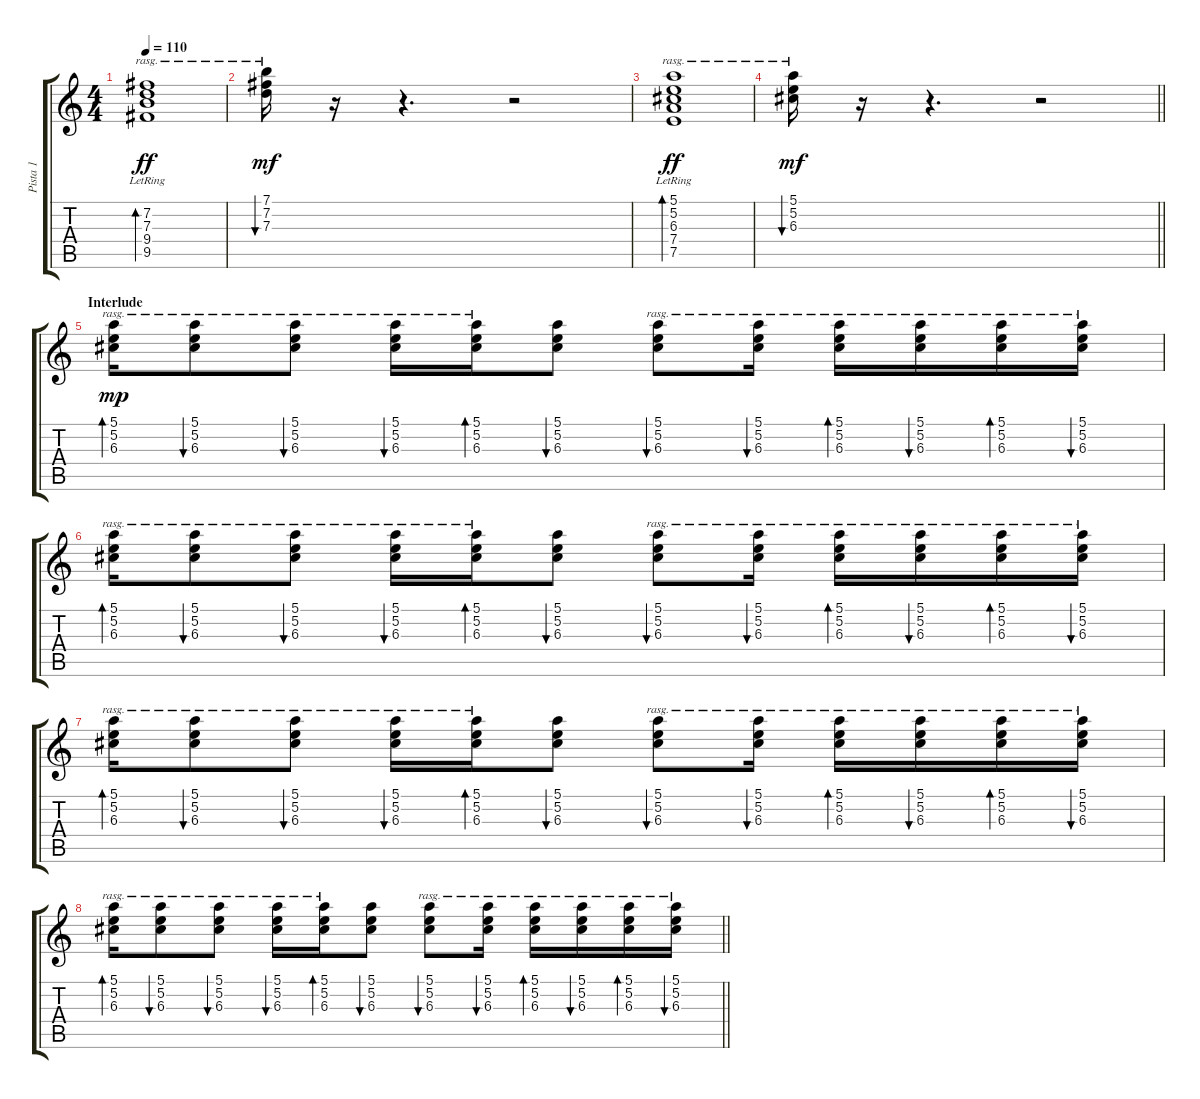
\track ("Pista 1" "Pista 1") {instrument electricguitarjazz}
\staff {score tabs}
\tuning (E4 B3 G3 D3 A2 E2) {hide}
\ts (4 4)
\tempo 110
\clef g2
\ks c
(7.2{lr} 7.3{lr} 9.4 9.5).1{bd 480 rasg ii dy ff} |
(7.1 7.2 7.3).16{bu 240 rasg ii dy mf} r.16 r.4{d} r.2 |
(5.1{lr} 5.2{lr} 6.3{lr} 7.4{lr} 7.5{lr}).1{bd 480 rasg ii dy ff} |
\barLineRight lightlight
(5.1 5.2 6.3).16{bu 60 rasg ii dy mf} r.16 r.4{d} r.2 |
\section ("" "Interlude")
(5.1 5.2 6.3).16{bd 60 rasg ii dy mp instrument distortionguitar} (5.1 5.2 6.3).8{bu 120 rasg ii} (5.1 5.2 6.3).8{bu 120 rasg ii} (5.1 5.2 6.3).16{bu 60 rasg ii} (5.1 5.2 6.3).16{bd 240 rasg ii} (5.1 5.2 6.3).8{bu 60} (5.1 5.2 6.3).8{bu 120 rasg ii} (5.1 5.2 6.3).16{bu 60 rasg ii} (5.1 5.2 6.3).16{bd 240 rasg ii} (5.1 5.2 6.3).16{bu 120 rasg ii} (5.1 5.2 6.3).16{bd 240 rasg ii} (5.1 5.2 6.3).16{bu 120 rasg ii} |
(5.1 5.2 6.3).16{bd 60 rasg ii} (5.1 5.2 6.3).8{bu 120 rasg ii} (5.1 5.2 6.3).8{bu 120 rasg ii} (5.1 5.2 6.3).16{bu 60 rasg ii} (5.1 5.2 6.3).16{bd 240 rasg ii} (5.1 5.2 6.3).8{bu 60} (5.1 5.2 6.3).8{bu 120 rasg ii} (5.1 5.2 6.3).16{bu 60 rasg ii} (5.1 5.2 6.3).16{bd 240 rasg ii} (5.1 5.2 6.3).16{bu 120 rasg ii} (5.1 5.2 6.3).16{bd 240 rasg ii} (5.1 5.2 6.3).16{bu 120 rasg ii} |
(5.1 5.2 6.3).16{bd 60 rasg ii} (5.1 5.2 6.3).8{bu 120 rasg ii} (5.1 5.2 6.3).8{bu 120 rasg ii} (5.1 5.2 6.3).16{bu 60 rasg ii} (5.1 5.2 6.3).16{bd 240 rasg ii} (5.1 5.2 6.3).8{bu 60} (5.1 5.2 6.3).8{bu 120 rasg ii} (5.1 5.2 6.3).16{bu 60 rasg ii} (5.1 5.2 6.3).16{bd 240 rasg ii} (5.1 5.2 6.3).16{bu 120 rasg ii} (5.1 5.2 6.3).16{bd 240 rasg ii} (5.1 5.2 6.3).16{bu 120 rasg ii} |
\barLineRight lightlight
(5.1 5.2 6.3).16{bd 60 rasg ii} (5.1 5.2 6.3).8{bu 120 rasg ii} (5.1 5.2 6.3).8{bu 120 rasg ii} (5.1 5.2 6.3).16{bu 60 rasg ii} (5.1 5.2 6.3).16{bd 240 rasg ii} (5.1 5.2 6.3).8{bu 60} (5.1 5.2 6.3).8{bu 120 rasg ii} (5.1 5.2 6.3).16{bu 60 rasg ii} (5.1 5.2 6.3).16{bd 240 rasg ii} (5.1 5.2 6.3).16{bu 120 rasg ii} (5.1 5.2 6.3).16{bd 240 rasg ii} (5.1 5.2 6.3).16{bu 120 rasg ii}
